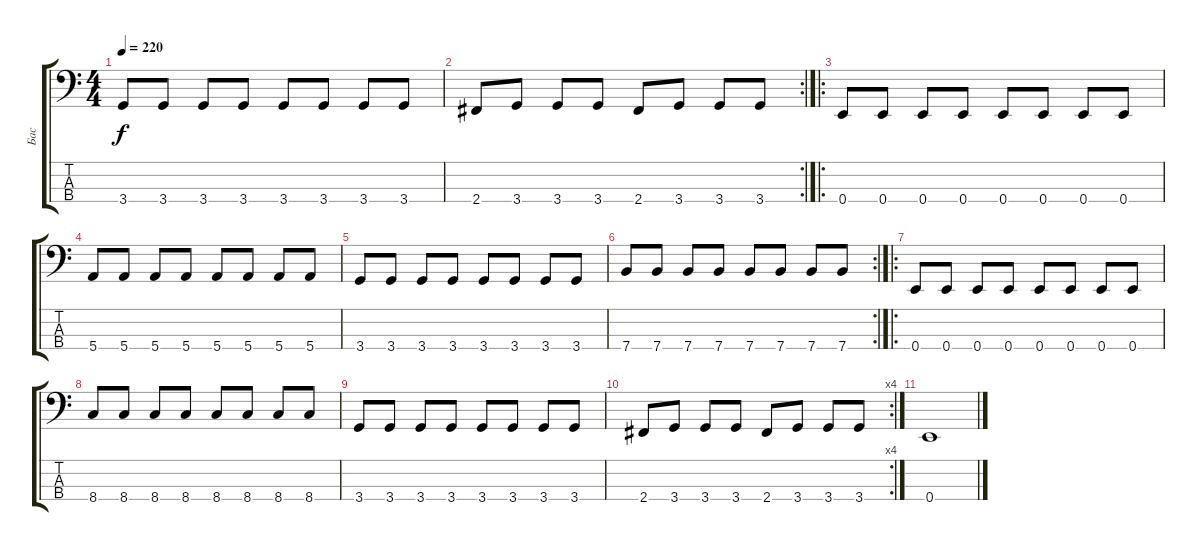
\track ("Бас" "Бас") {instrument electricbasspick}
\staff {score tabs}
\tuning (G2 D2 A1 E1) {hide}
\ts (4 4)
\tempo 220
\clef f4
\ks c
3.4.8{dy f} 3.4.8 3.4.8 3.4.8 3.4.8 3.4.8 3.4.8 3.4.8 |
\rc 2
2.4.8 3.4.8 3.4.8 3.4.8 2.4.8 3.4.8 3.4.8 3.4.8 |
\ro
0.4.8 0.4.8 0.4.8 0.4.8 0.4.8 0.4.8 0.4.8 0.4.8 |
5.4.8 5.4.8 5.4.8 5.4.8 5.4.8 5.4.8 5.4.8 5.4.8 |
3.4.8 3.4.8 3.4.8 3.4.8 3.4.8 3.4.8 3.4.8 3.4.8 |
\rc 2
7.4.8 7.4.8 7.4.8 7.4.8 7.4.8 7.4.8 7.4.8 7.4.8 |
\ro
0.4.8 0.4.8 0.4.8 0.4.8 0.4.8 0.4.8 0.4.8 0.4.8 |
8.4.8 8.4.8 8.4.8 8.4.8 8.4.8 8.4.8 8.4.8 8.4.8 |
3.4.8 3.4.8 3.4.8 3.4.8 3.4.8 3.4.8 3.4.8 3.4.8 |
\rc 4
2.4.8 3.4.8 3.4.8 3.4.8 2.4.8 3.4.8 3.4.8 3.4.8 |
0.4.1
